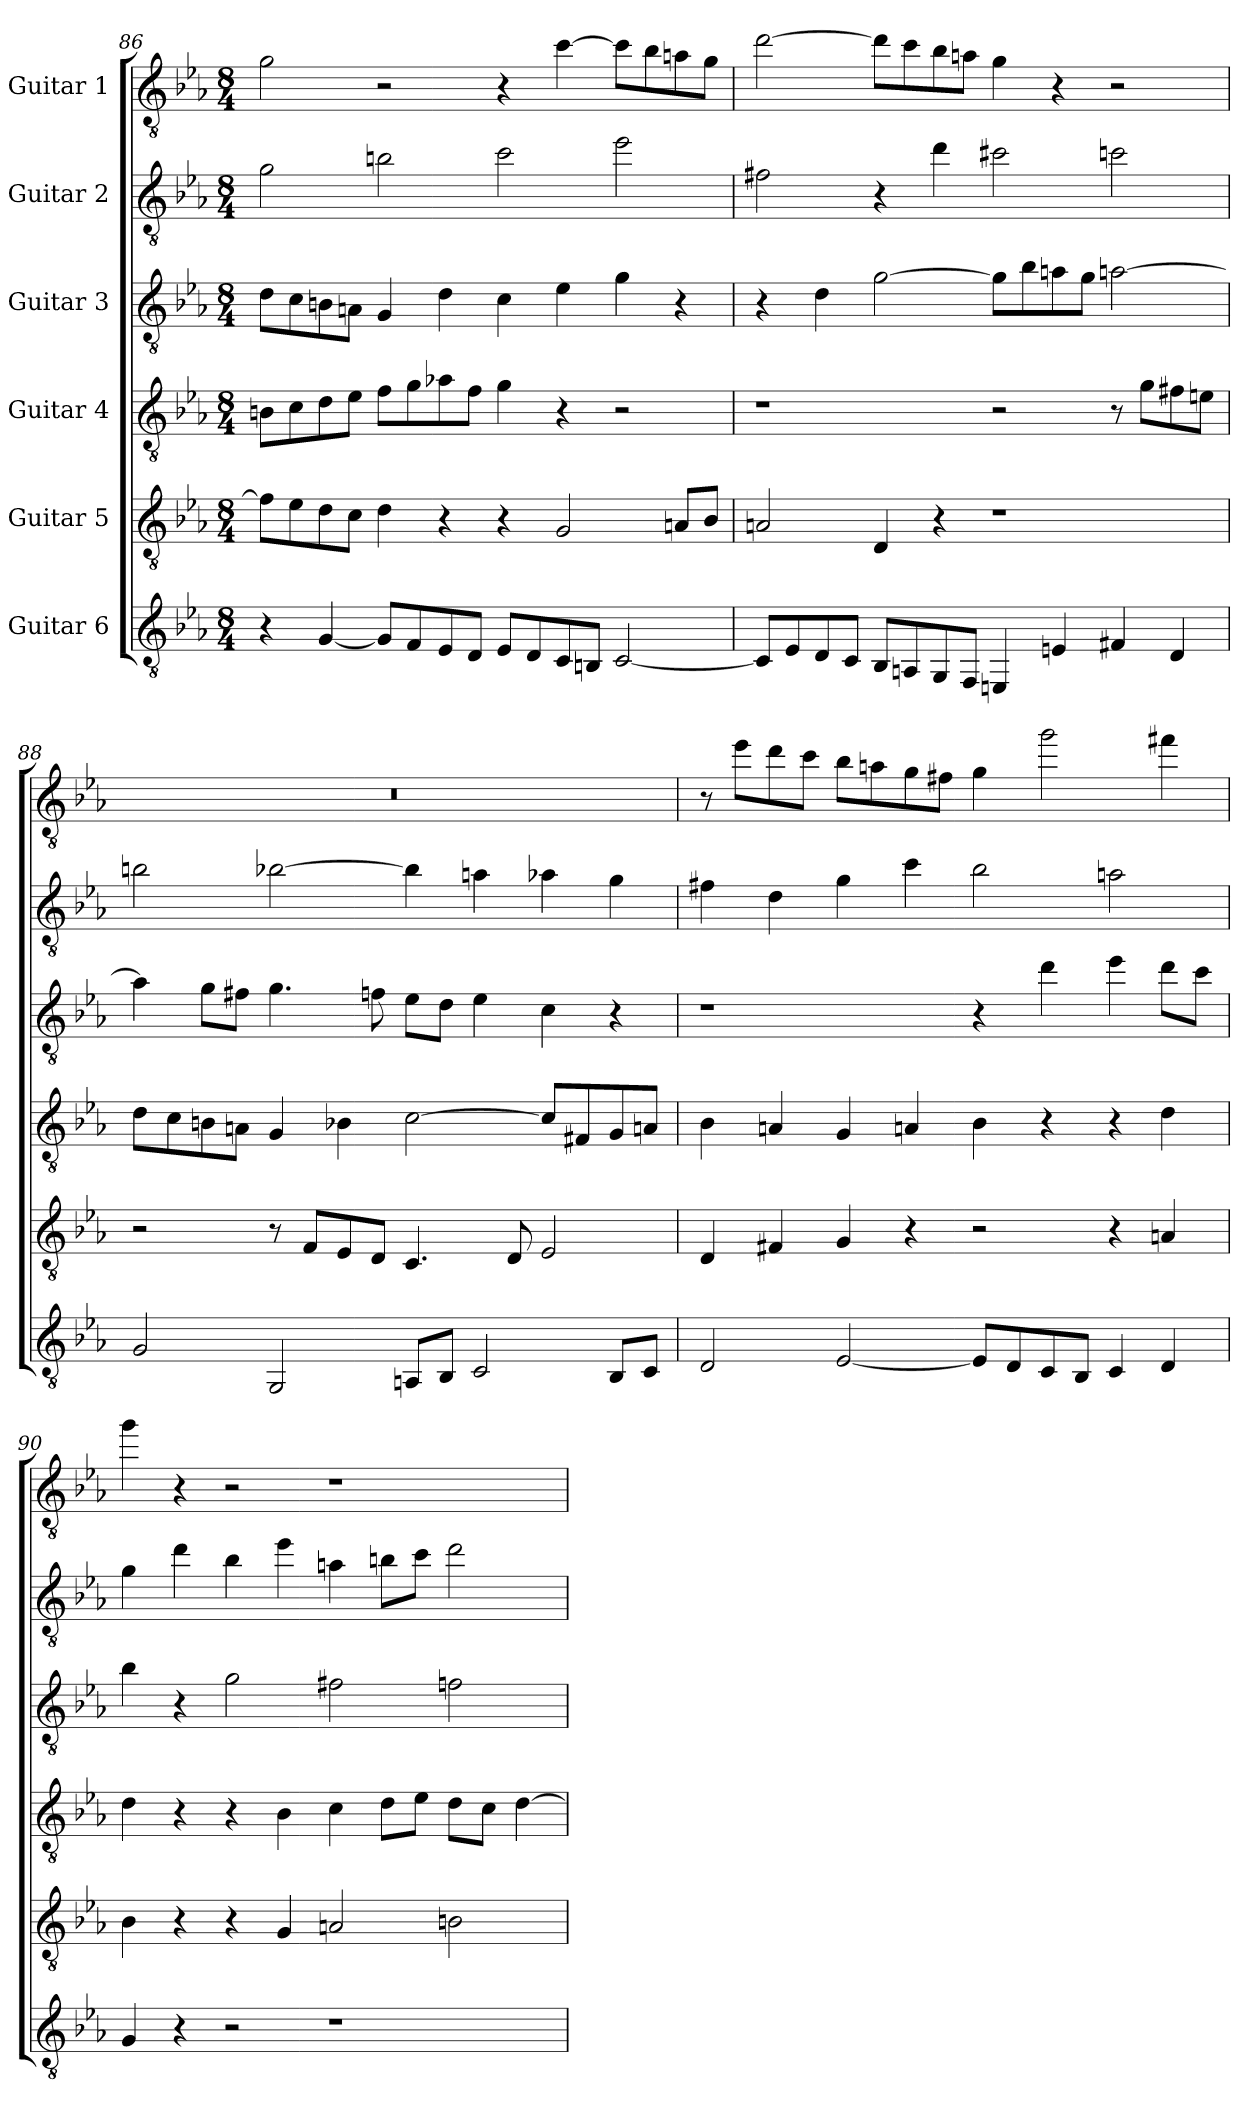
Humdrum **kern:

**kern	**kern	**kern	**kern	**kern	**kern
*part6	*part5	*part4	*part3	*part2	*part1
*staff6	*staff5	*staff4	*staff3	*staff2	*staff1
*I"Guitar 6	*I"Guitar 5	*I"Guitar 4	*I"Guitar 3	*I"Guitar 2	*I"Guitar 1
*clefGv2	*clefGv2	*clefGv2	*clefGv2	*clefGv2	*clefGv2
*k[b-e-a-]	*k[b-e-a-]	*k[b-e-a-]	*k[b-e-a-]	*k[b-e-a-]	*k[b-e-a-]
*M8/4	*M8/4	*M8/4	*M8/4	*M8/4	*M8/4
=86	=86	=86	=86	=86	=86
4r	8f\L]	8Bn\L	8d\L	2g\	2g\
.	8e-\	8c\	8c\	.	.
[4G/	8d\	8d\	8Bn\	.	.
.	8c\J	8e-\J	8An\J	.	.
8G/L]	4d\	8f\L	4G/	2bn\	2r
8F/	.	8g\	.	.	.
8E-/	4r	8a-X\	4d\	.	.
8D/J	.	8f\J	.	.	.
8E-/L	4r	4g\	4c\	2cc\	4r
8D/	.	.	.	.	.
8C/	2G/	4r	4e-\	.	[4cc\
8BBn/J	.	.	.	.	.
[2C/	.	2r	4g\	2ee-\	8cc\L]
.	.	.	.	.	8b-\
.	8An/L	.	4r	.	8an\
.	8B-/J	.	.	.	8g\J
!!LO:LB:g=z
=87	=87	=87	=87	=87	=87
8C/L]	2An/	1r	4r	2f#X\	[2dd\
8E-/	.	.	.	.	.
8D/	.	.	4d\	.	.
8C/J	.	.	.	.	.
8BB-/L	4D/	.	[2g\	4r	8dd\L]
8AAn/	.	.	.	.	8cc\
8GG/	4r	.	.	4dd\	8b-\
8FF/J	.	.	.	.	8an\J
4EEn/	1r	2r	8g\L]	2cc#X\	4g\
.	.	.	8b-\	.	.
4En/	.	.	8an\	.	4r
.	.	.	8g\J	.	.
4F#X/	.	8r	[2an\	2ccn\	2r
.	.	8g\L	.	.	.
4D/	.	8f#X\	.	.	.
.	.	8en\J	.	.	.
=88	=88	=88	=88	=88	=88
2G/	2r	8d\L	4a\]	2bn\	0r
.	.	8c\	.	.	.
.	.	8Bn\	8g\L	.	.
.	.	8An\J	8f#X\J	.	.
2GG/	8r	4G/	4.g\	[2b-X\	.
.	8F/L	.	.	.	.
.	8E-/	4B-X\	.	.	.
.	8D/J	.	8fn\	.	.
8AAn/L	4.C/	[2c\	8e-\L	4b-\]	.
8BB-/J	.	.	8d\J	.	.
2C/	.	.	4e-\	4an\	.
.	8D/	.	.	.	.
.	2E-/	8c/L]	4c\	4a-X\	.
.	.	8F#X/	.	.	.
8BB-/L	.	8G/	4r	4g\	.
8C/J	.	8An/J	.	.	.
=89	=89	=89	=89	=89	=89
2D/	4D/	4B-\	1r	4f#X\	8r
.	.	.	.	.	8ee-\L
.	4F#X/	4An/	.	4d\	8dd\
.	.	.	.	.	8cc\J
[2E-/	4G/	4G/	.	4g\	8b-\L
.	.	.	.	.	8an\
.	4r	4An/	.	4cc\	8g\
.	.	.	.	.	8f#X\J
8E-/L]	2r	4B-\	4r	2b-\	4g\
8D/	.	.	.	.	.
8C/	.	4r	4dd\	.	2gg\
8BB-/J	.	.	.	.	.
4C/	4r	4r	4ee-\	2an\	.
4D/	4An/	4d\	8dd\L	.	4ff#X\
.	.	.	8cc\J	.	.
=90	=90	=90	=90	=90	=90
4G/	4B-\	4d\	4b-\	4g\	4gg\
4r	4r	4r	4r	4dd\	4r
2r	4r	4r	2g\	4b-\	2r
.	4G/	4B-\	.	4ee-\	.
1r	2An/	4c\	2f#X\	4an\	1r
.	.	8d\L	.	8bn\L	.
.	.	8e-\J	.	8cc\J	.
.	2Bn\	8d\L	2fn\	2dd\	.
.	.	8c\J	.	.	.
.	.	[4d\	.	.	.
=	=	=	=	=	=
*-	*-	*-	*-	*-	*-
